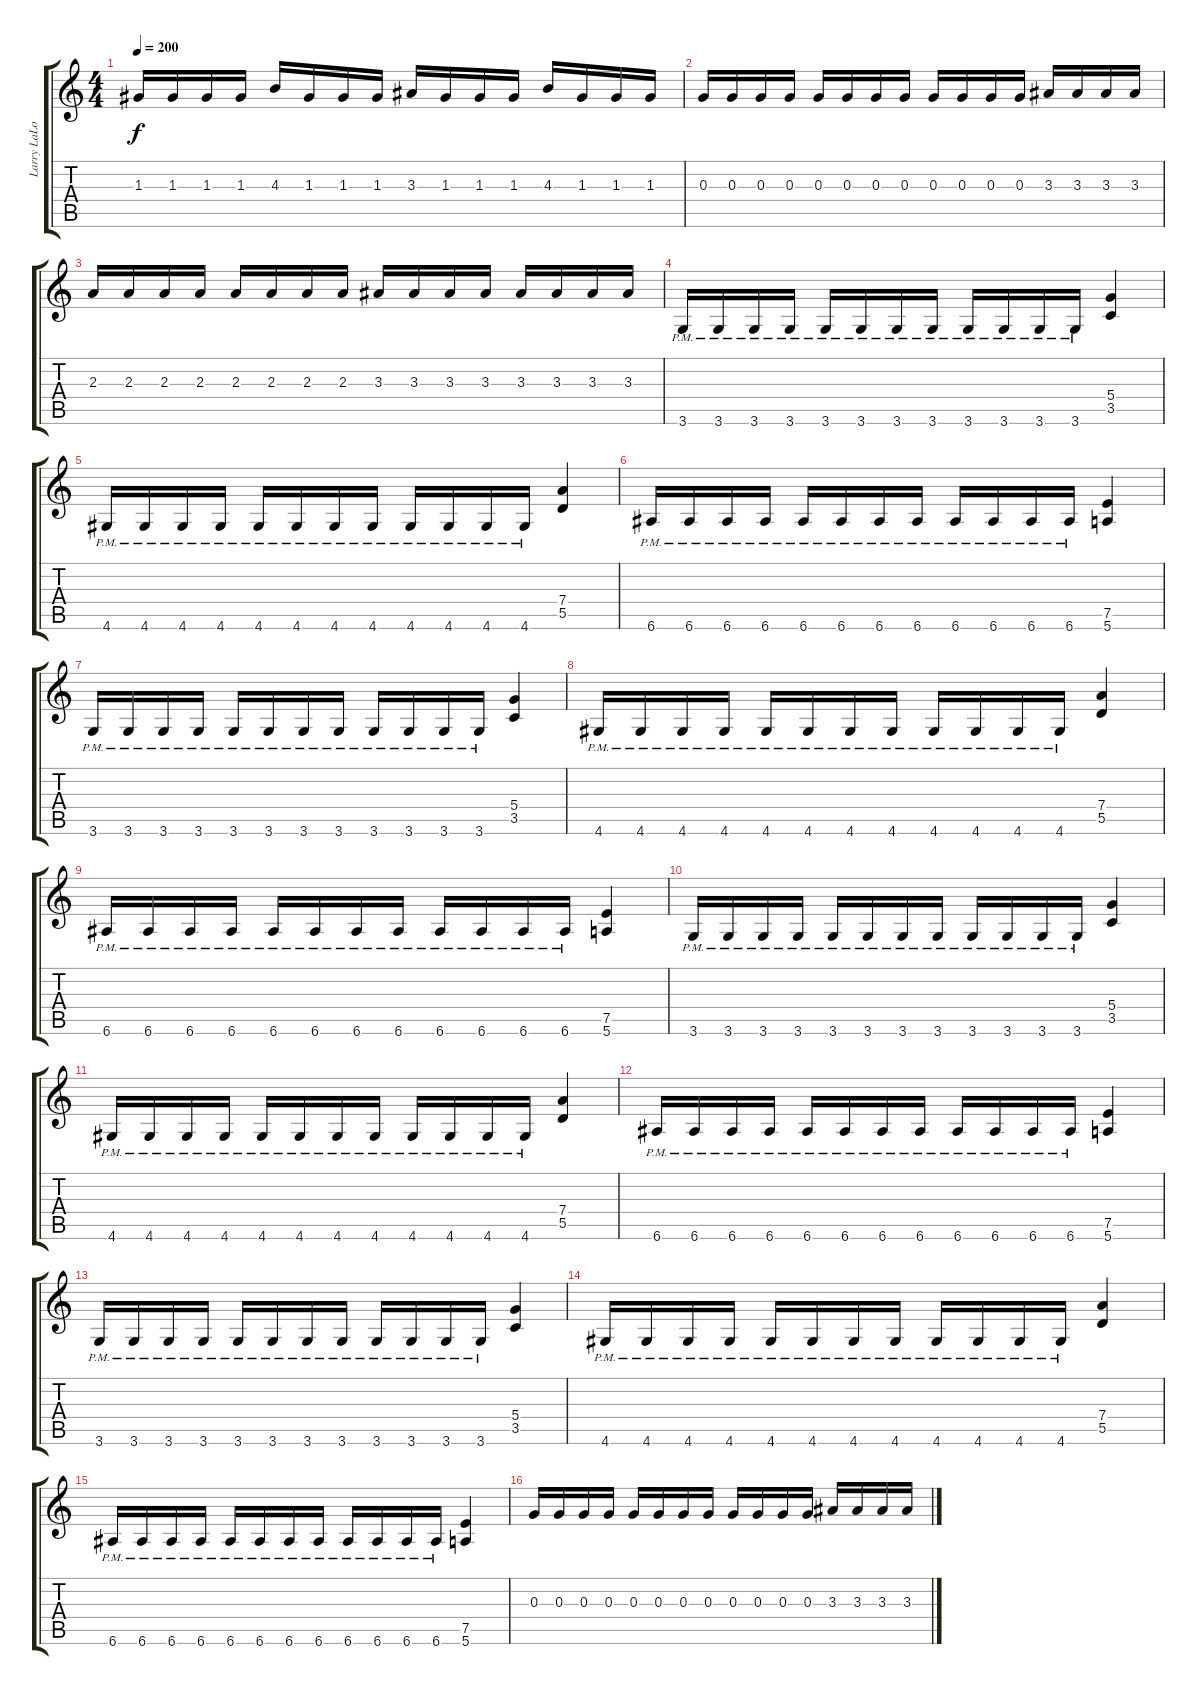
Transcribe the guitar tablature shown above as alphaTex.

\track ("Larry LaLonde" "Larry LaLo") {instrument distortionguitar}
\staff {score tabs}
\tuning (E4 B3 G3 D3 A2 E2) {hide}
\ts (4 4)
\tempo 200
\clef g2
\ks c
1.3.16{dy f} 1.3.16 1.3.16 1.3.16 4.3.16 1.3.16 1.3.16 1.3.16 3.3.16 1.3.16 1.3.16 1.3.16 4.3.16 1.3.16 1.3.16 1.3.16 |
0.3.16 0.3.16 0.3.16 0.3.16 0.3.16 0.3.16 0.3.16 0.3.16 0.3.16 0.3.16 0.3.16 0.3.16 3.3.16 3.3.16 3.3.16 3.3.16 |
2.3.16 2.3.16 2.3.16 2.3.16 2.3.16 2.3.16 2.3.16 2.3.16 3.3.16 3.3.16 3.3.16 3.3.16 3.3.16 3.3.16 3.3.16 3.3.16 |
3.6{pm}.16 3.6{pm}.16 3.6{pm}.16 3.6{pm}.16 3.6{pm}.16 3.6{pm}.16 3.6{pm}.16 3.6{pm}.16 3.6{pm}.16 3.6{pm}.16 3.6{pm}.16 3.6{pm}.16 (5.4 3.5).4 |
4.6{pm}.16 4.6{pm}.16 4.6{pm}.16 4.6{pm}.16 4.6{pm}.16 4.6{pm}.16 4.6{pm}.16 4.6{pm}.16 4.6{pm}.16 4.6{pm}.16 4.6{pm}.16 4.6{pm}.16 (7.4 5.5).4 |
6.6{pm}.16 6.6{pm}.16 6.6{pm}.16 6.6{pm}.16 6.6{pm}.16 6.6{pm}.16 6.6{pm}.16 6.6{pm}.16 6.6{pm}.16 6.6{pm}.16 6.6{pm}.16 6.6{pm}.16 (7.5 5.6).4 |
3.6{pm}.16 3.6{pm}.16 3.6{pm}.16 3.6{pm}.16 3.6{pm}.16 3.6{pm}.16 3.6{pm}.16 3.6{pm}.16 3.6{pm}.16 3.6{pm}.16 3.6{pm}.16 3.6{pm}.16 (5.4 3.5).4 |
4.6{pm}.16 4.6{pm}.16 4.6{pm}.16 4.6{pm}.16 4.6{pm}.16 4.6{pm}.16 4.6{pm}.16 4.6{pm}.16 4.6{pm}.16 4.6{pm}.16 4.6{pm}.16 4.6{pm}.16 (7.4 5.5).4 |
6.6{pm}.16 6.6{pm}.16 6.6{pm}.16 6.6{pm}.16 6.6{pm}.16 6.6{pm}.16 6.6{pm}.16 6.6{pm}.16 6.6{pm}.16 6.6{pm}.16 6.6{pm}.16 6.6{pm}.16 (7.5 5.6).4 |
3.6{pm}.16 3.6{pm}.16 3.6{pm}.16 3.6{pm}.16 3.6{pm}.16 3.6{pm}.16 3.6{pm}.16 3.6{pm}.16 3.6{pm}.16 3.6{pm}.16 3.6{pm}.16 3.6{pm}.16 (5.4 3.5).4 |
4.6{pm}.16 4.6{pm}.16 4.6{pm}.16 4.6{pm}.16 4.6{pm}.16 4.6{pm}.16 4.6{pm}.16 4.6{pm}.16 4.6{pm}.16 4.6{pm}.16 4.6{pm}.16 4.6{pm}.16 (7.4 5.5).4 |
6.6{pm}.16 6.6{pm}.16 6.6{pm}.16 6.6{pm}.16 6.6{pm}.16 6.6{pm}.16 6.6{pm}.16 6.6{pm}.16 6.6{pm}.16 6.6{pm}.16 6.6{pm}.16 6.6{pm}.16 (7.5 5.6).4 |
3.6{pm}.16 3.6{pm}.16 3.6{pm}.16 3.6{pm}.16 3.6{pm}.16 3.6{pm}.16 3.6{pm}.16 3.6{pm}.16 3.6{pm}.16 3.6{pm}.16 3.6{pm}.16 3.6{pm}.16 (5.4 3.5).4 |
4.6{pm}.16 4.6{pm}.16 4.6{pm}.16 4.6{pm}.16 4.6{pm}.16 4.6{pm}.16 4.6{pm}.16 4.6{pm}.16 4.6{pm}.16 4.6{pm}.16 4.6{pm}.16 4.6{pm}.16 (7.4 5.5).4 |
6.6{pm}.16 6.6{pm}.16 6.6{pm}.16 6.6{pm}.16 6.6{pm}.16 6.6{pm}.16 6.6{pm}.16 6.6{pm}.16 6.6{pm}.16 6.6{pm}.16 6.6{pm}.16 6.6{pm}.16 (7.5 5.6).4 |
0.3.16 0.3.16 0.3.16 0.3.16 0.3.16 0.3.16 0.3.16 0.3.16 0.3.16 0.3.16 0.3.16 0.3.16 3.3.16 3.3.16 3.3.16 3.3.16
